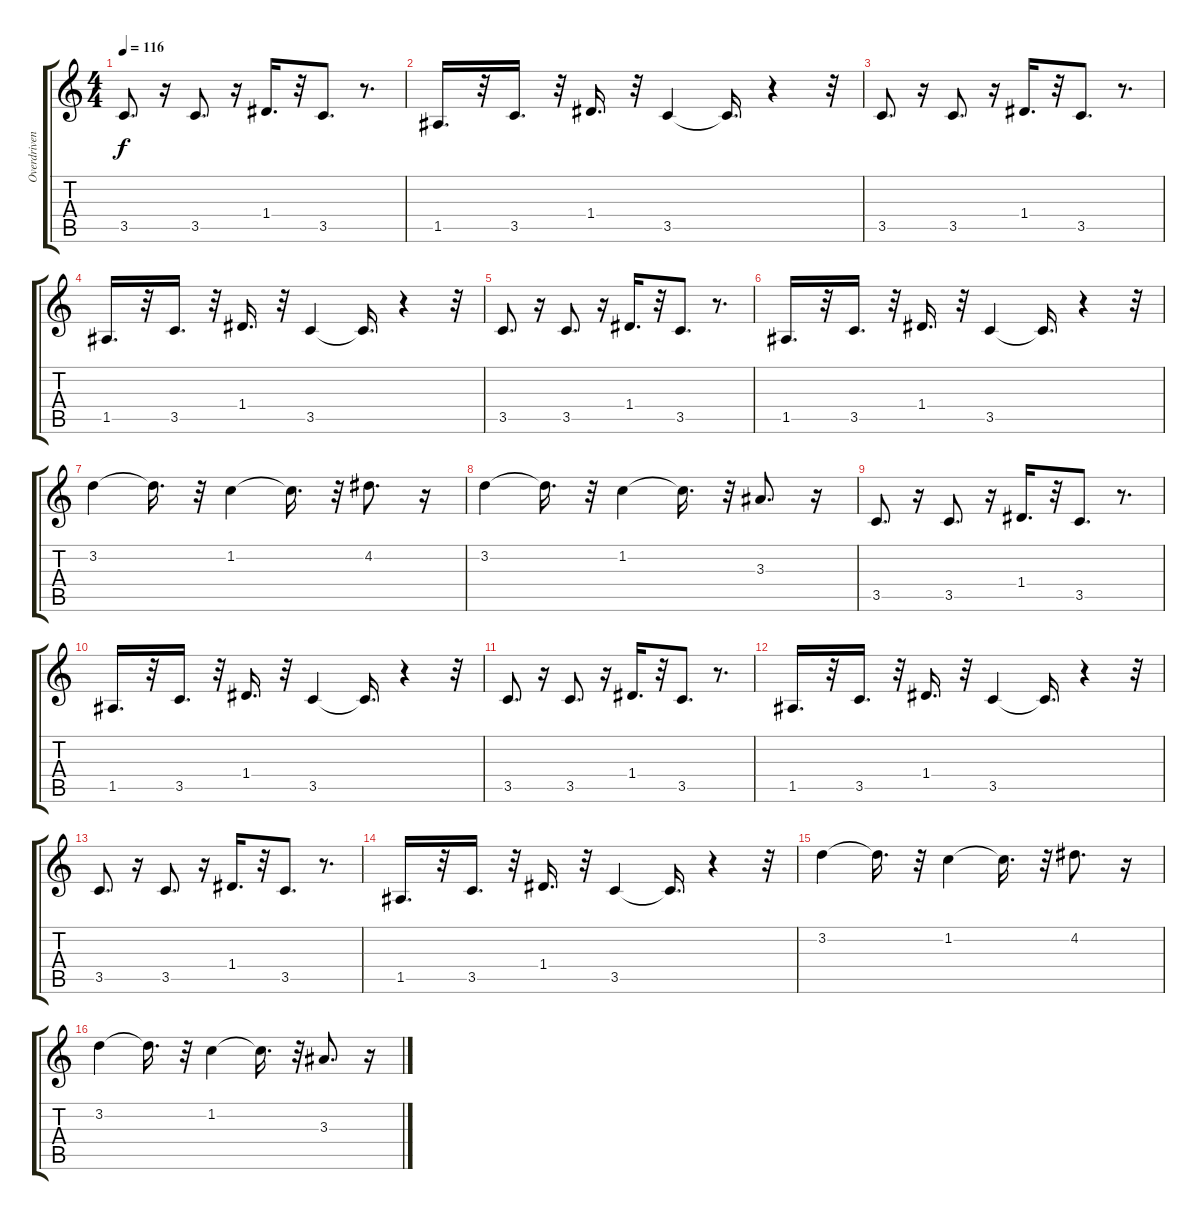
\track ("Overdriven Guitar" "Overdriven") {instrument overdrivenguitar}
\staff {score tabs}
\tuning (E4 B3 G3 D3 A2 E2) {hide}
\ts (4 4)
\tempo 116
\clef g2
\ks c
3.5.8{d dy f} r.16 3.5.8{d} r.16 1.4.16{d} r.32 3.5.8{d} r.8{d} |
1.5.16{d} r.32 3.5.16{d} r.32 1.4.16{d} r.32 3.5.4 3.5{t}.16{d} r.4 r.32 |
3.5.8{d} r.16 3.5.8{d} r.16 1.4.16{d} r.32 3.5.8{d} r.8{d} |
1.5.16{d} r.32 3.5.16{d} r.32 1.4.16{d} r.32 3.5.4 3.5{t}.16{d} r.4 r.32 |
3.5.8{d} r.16 3.5.8{d} r.16 1.4.16{d} r.32 3.5.8{d} r.8{d} |
1.5.16{d} r.32 3.5.16{d} r.32 1.4.16{d} r.32 3.5.4 3.5{t}.16{d} r.4 r.32 |
3.2.4 3.2{t}.16{d} r.32 1.2.4 1.2{t}.16{d} r.32 4.2.8{d} r.16 |
3.2.4 3.2{t}.16{d} r.32 1.2.4 1.2{t}.16{d} r.32 3.3.8{d} r.16 |
3.5.8{d} r.16 3.5.8{d} r.16 1.4.16{d} r.32 3.5.8{d} r.8{d} |
1.5.16{d} r.32 3.5.16{d} r.32 1.4.16{d} r.32 3.5.4 3.5{t}.16{d} r.4 r.32 |
3.5.8{d} r.16 3.5.8{d} r.16 1.4.16{d} r.32 3.5.8{d} r.8{d} |
1.5.16{d} r.32 3.5.16{d} r.32 1.4.16{d} r.32 3.5.4 3.5{t}.16{d} r.4 r.32 |
3.5.8{d} r.16 3.5.8{d} r.16 1.4.16{d} r.32 3.5.8{d} r.8{d} |
1.5.16{d} r.32 3.5.16{d} r.32 1.4.16{d} r.32 3.5.4 3.5{t}.16{d} r.4 r.32 |
3.2.4 3.2{t}.16{d} r.32 1.2.4 1.2{t}.16{d} r.32 4.2.8{d} r.16 |
3.2.4 3.2{t}.16{d} r.32 1.2.4 1.2{t}.16{d} r.32 3.3.8{d} r.16
